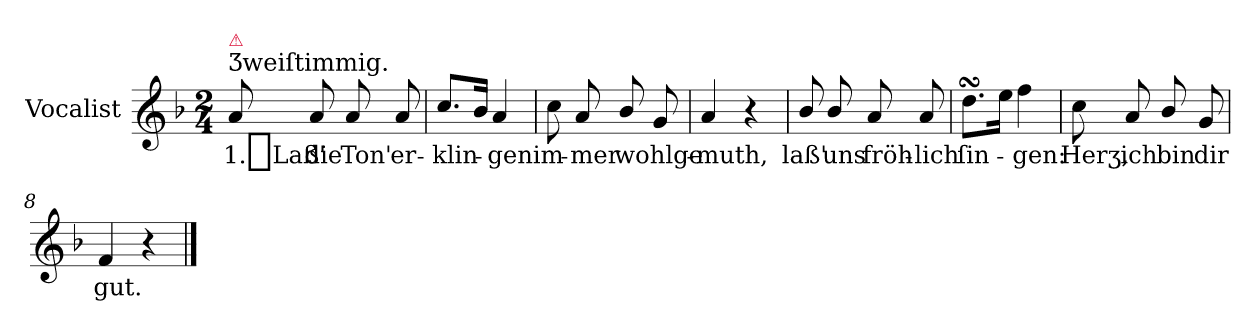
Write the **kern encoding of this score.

**kern	**text
*part1	*part1
*staff1	*staff1
*I"Vocalist	*
*clefG2	*
*k[b-]	*
*F:	*
*M2/4	*
=1	=1
!LO:TX:a:t=Ʒweiſtimmig.	!
!LO:TX:a:color=crimson:t=⚠	!
8a	1._Laß'
8a	die
8a	Ton'
8a	er-
=2	=2
8.cc/L	-klin-
16b-Jk	.
4a	-gen
=3	=3
8cc	im-
8a	-mer
8b-/	wohlge-
8g	.
=4	=4
4a	-muth,
4r	.
=5	=5
8b-/	laß'
8b-/	uns
8a	fröh-
8a	-lich
=6	=6
8.ddsSSSL	ſin-
16eeJk	.
4ff	-gen:
=7	=7
8cc	Herʒ,
8a	ich
8b-/	bin
8g	dir
=8	=8
4f	gut.
4r	.
==	==
*-	*-
